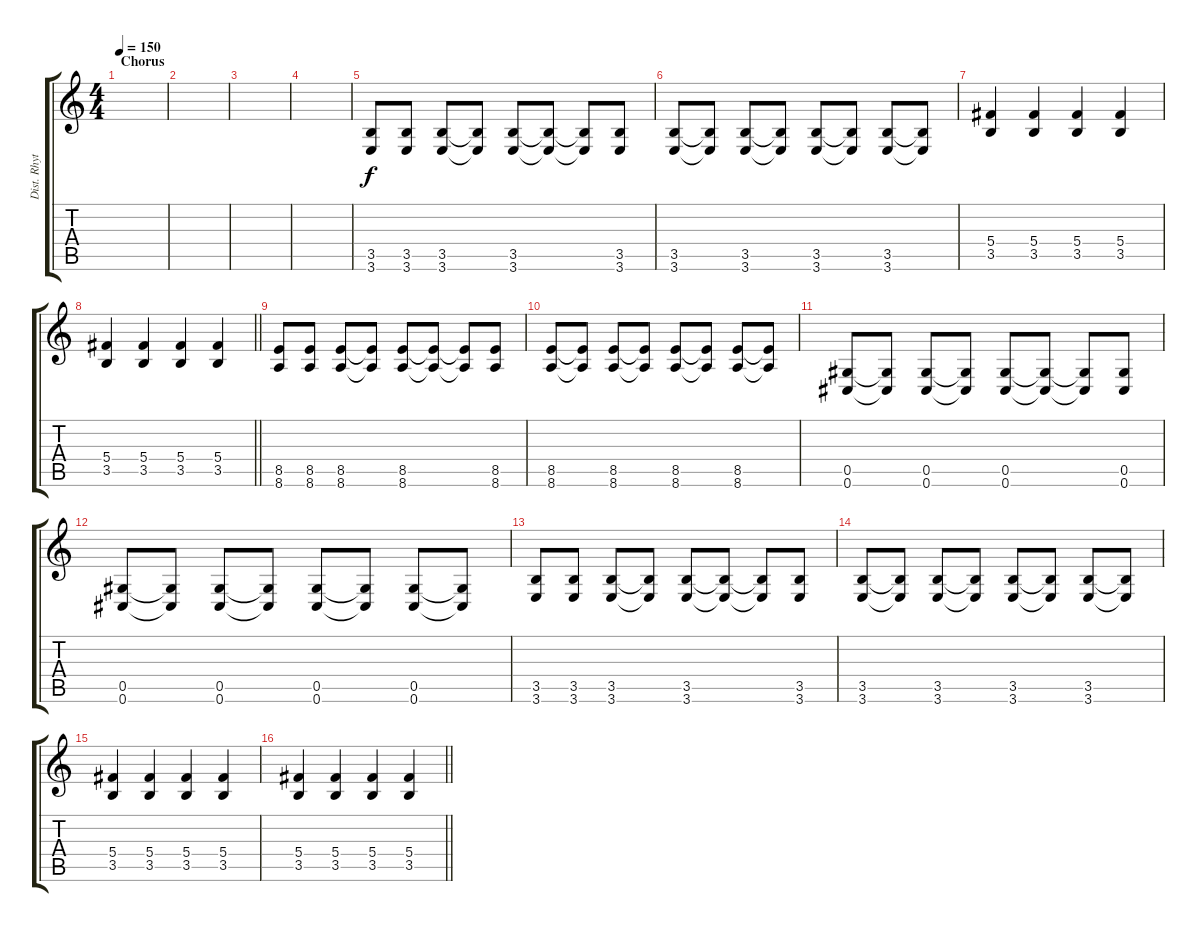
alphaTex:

\track ("Dist. Rhytm Guitar [R]" "Dist. Rhyt") {instrument distortionguitar}
\staff {score tabs}
\tuning (Eb4 Bb3 Gb3 Db3 Ab2 Db2) {hide}
\ts (4 4)
\section ("" "Chorus")
\tempo 150
\clef g2
\ks c
|
|
|
|
(3.5 3.6).8{volume 13} (3.5 3.6).8 (3.5 3.6).8 (3.5{t} 3.6{t}).8 (3.5 3.6).8 (3.5{t} 3.6{t}).8 (3.5{t} 3.6{t}).8 (3.5 3.6).8 |
(3.5 3.6).8 (3.5{t} 3.6{t}).8 (3.5 3.6).8 (3.5{t} 3.6{t}).8 (3.5 3.6).8 (3.5{t} 3.6{t}).8 (3.5 3.6).8 (3.5{t} 3.6{t}).8 |
(5.4 3.5).4 (5.4 3.5).4 (5.4 3.5).4 (5.4 3.5).4 |
\barLineRight lightlight
(5.4 3.5).4 (5.4 3.5).4 (5.4 3.5).4 (5.4 3.5).4 |
(8.5 8.6).8 (8.5 8.6).8 (8.5 8.6).8 (8.5{t} 8.6{t}).8 (8.5 8.6).8 (8.5{t} 8.6{t}).8 (8.5{t} 8.6{t}).8 (8.5 8.6).8 |
(8.5 8.6).8 (8.5{t} 8.6{t}).8 (8.5 8.6).8 (8.5{t} 8.6{t}).8 (8.5 8.6).8 (8.5{t} 8.6{t}).8 (8.5 8.6).8 (8.5{t} 8.6{t}).8 |
(0.5 0.6).8 (0.5{t} 0.6{t}).8 (0.5 0.6).8 (0.5{t} 0.6{t}).8 (0.5 0.6).8 (0.5{t} 0.6{t}).8 (0.5{t} 0.6{t}).8 (0.5 0.6).8 |
(0.5 0.6).8 (0.5{t} 0.6{t}).8 (0.5 0.6).8 (0.5{t} 0.6{t}).8 (0.5 0.6).8 (0.5{t} 0.6{t}).8 (0.5 0.6).8 (0.5{t} 0.6{t}).8 |
(3.5 3.6).8 (3.5 3.6).8 (3.5 3.6).8 (3.5{t} 3.6{t}).8 (3.5 3.6).8 (3.5{t} 3.6{t}).8 (3.5{t} 3.6{t}).8 (3.5 3.6).8 |
(3.5 3.6).8 (3.5{t} 3.6{t}).8 (3.5 3.6).8 (3.5{t} 3.6{t}).8 (3.5 3.6).8 (3.5{t} 3.6{t}).8 (3.5 3.6).8 (3.5{t} 3.6{t}).8 |
(5.4 3.5).4 (5.4 3.5).4 (5.4 3.5).4 (5.4 3.5).4 |
\barLineRight lightlight
(5.4 3.5).4 (5.4 3.5).4 (5.4 3.5).4 (5.4 3.5).4
